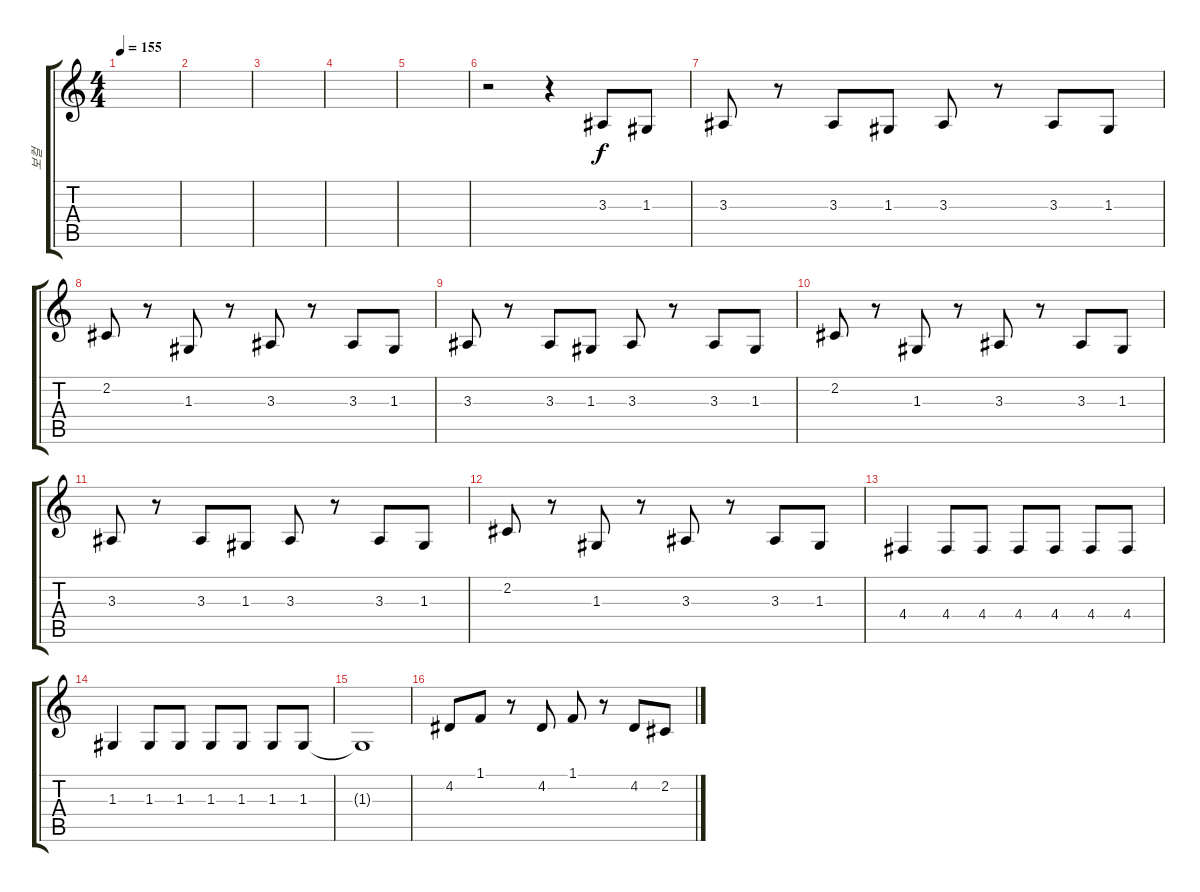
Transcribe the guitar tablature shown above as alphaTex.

\track ("보컬" "보컬") {instrument lead6voice}
\staff {score tabs}
\tuning (E4 B3 G3 D3 A2 E2) {hide}
\ts (4 4)
\tempo 155
\clef g2
\ks c
|
|
|
|
|
r.2 r.4 3.3.8 1.3.8 |
3.3.8 r.8 3.3.8 1.3.8 3.3.8 r.8 3.3.8 1.3.8 |
2.2.8 r.8 1.3.8 r.8 3.3.8 r.8 3.3.8 1.3.8 |
3.3.8 r.8 3.3.8 1.3.8 3.3.8 r.8 3.3.8 1.3.8 |
2.2.8 r.8 1.3.8 r.8 3.3.8 r.8 3.3.8 1.3.8 |
3.3.8 r.8 3.3.8 1.3.8 3.3.8 r.8 3.3.8 1.3.8 |
2.2.8 r.8 1.3.8 r.8 3.3.8 r.8 3.3.8 1.3.8 |
4.4.4 4.4.8 4.4.8 4.4.8 4.4.8 4.4.8 4.4.8 |
1.3.4 1.3.8 1.3.8 1.3.8 1.3.8 1.3.8 1.3.8 |
1.3{t}.1 |
4.2.8 1.1.8 r.8 4.2.8 1.1.8 r.8 4.2.8 2.2.8
